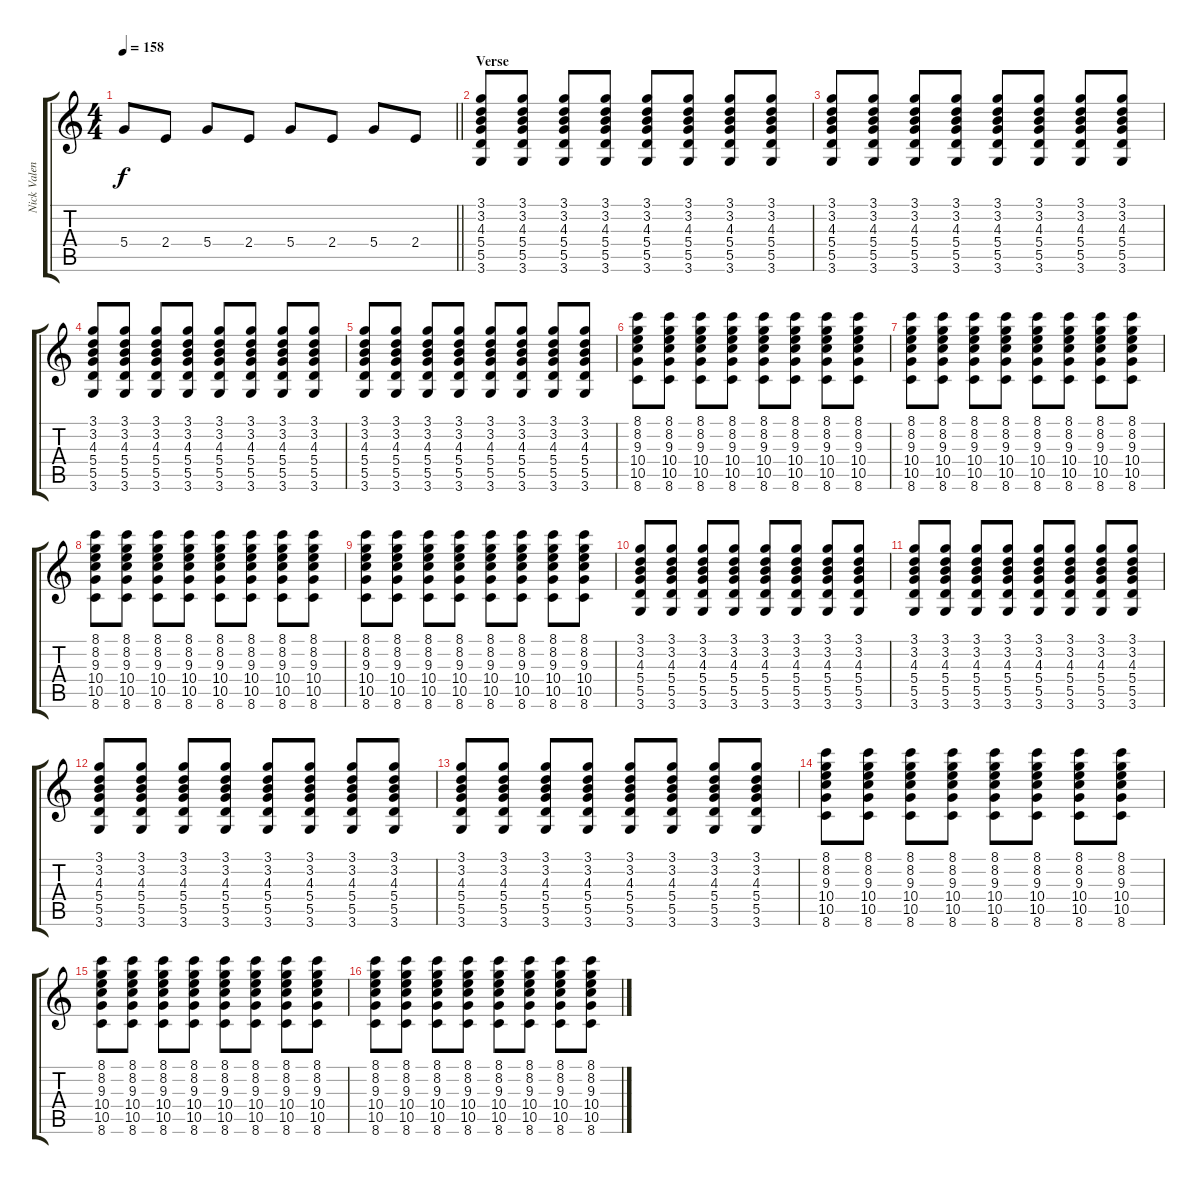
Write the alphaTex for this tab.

\track ("Nick Valensi" "Nick Valen") {instrument overdrivenguitar}
\staff {score tabs}
\tuning (E4 B3 G3 D3 A2 E2) {hide}
\ts (4 4)
\tempo 158
\clef g2
\barLineRight lightlight
\ks c
5.4.8{dy f} 2.4.8 5.4.8 2.4.8 5.4.8 2.4.8 5.4.8 2.4.8 |
\section ("" "Verse")
(3.1 3.2 4.3 5.4 5.5 3.6).8 (3.1 3.2 4.3 5.4 5.5 3.6).8 (3.1 3.2 4.3 5.4 5.5 3.6).8 (3.1 3.2 4.3 5.4 5.5 3.6).8 (3.1 3.2 4.3 5.4 5.5 3.6).8 (3.1 3.2 4.3 5.4 5.5 3.6).8 (3.1 3.2 4.3 5.4 5.5 3.6).8 (3.1 3.2 4.3 5.4 5.5 3.6).8 |
(3.1 3.2 4.3 5.4 5.5 3.6).8 (3.1 3.2 4.3 5.4 5.5 3.6).8 (3.1 3.2 4.3 5.4 5.5 3.6).8 (3.1 3.2 4.3 5.4 5.5 3.6).8 (3.1 3.2 4.3 5.4 5.5 3.6).8 (3.1 3.2 4.3 5.4 5.5 3.6).8 (3.1 3.2 4.3 5.4 5.5 3.6).8 (3.1 3.2 4.3 5.4 5.5 3.6).8 |
(3.1 3.2 4.3 5.4 5.5 3.6).8 (3.1 3.2 4.3 5.4 5.5 3.6).8 (3.1 3.2 4.3 5.4 5.5 3.6).8 (3.1 3.2 4.3 5.4 5.5 3.6).8 (3.1 3.2 4.3 5.4 5.5 3.6).8 (3.1 3.2 4.3 5.4 5.5 3.6).8 (3.1 3.2 4.3 5.4 5.5 3.6).8 (3.1 3.2 4.3 5.4 5.5 3.6).8 |
(3.1 3.2 4.3 5.4 5.5 3.6).8 (3.1 3.2 4.3 5.4 5.5 3.6).8 (3.1 3.2 4.3 5.4 5.5 3.6).8 (3.1 3.2 4.3 5.4 5.5 3.6).8 (3.1 3.2 4.3 5.4 5.5 3.6).8 (3.1 3.2 4.3 5.4 5.5 3.6).8 (3.1 3.2 4.3 5.4 5.5 3.6).8 (3.1 3.2 4.3 5.4 5.5 3.6).8 |
(8.1 8.2 9.3 10.4 10.5 8.6).8 (8.1 8.2 9.3 10.4 10.5 8.6).8 (8.1 8.2 9.3 10.4 10.5 8.6).8 (8.1 8.2 9.3 10.4 10.5 8.6).8 (8.1 8.2 9.3 10.4 10.5 8.6).8 (8.1 8.2 9.3 10.4 10.5 8.6).8 (8.1 8.2 9.3 10.4 10.5 8.6).8 (8.1 8.2 9.3 10.4 10.5 8.6).8 |
(8.1 8.2 9.3 10.4 10.5 8.6).8 (8.1 8.2 9.3 10.4 10.5 8.6).8 (8.1 8.2 9.3 10.4 10.5 8.6).8 (8.1 8.2 9.3 10.4 10.5 8.6).8 (8.1 8.2 9.3 10.4 10.5 8.6).8 (8.1 8.2 9.3 10.4 10.5 8.6).8 (8.1 8.2 9.3 10.4 10.5 8.6).8 (8.1 8.2 9.3 10.4 10.5 8.6).8 |
(8.1 8.2 9.3 10.4 10.5 8.6).8 (8.1 8.2 9.3 10.4 10.5 8.6).8 (8.1 8.2 9.3 10.4 10.5 8.6).8 (8.1 8.2 9.3 10.4 10.5 8.6).8 (8.1 8.2 9.3 10.4 10.5 8.6).8 (8.1 8.2 9.3 10.4 10.5 8.6).8 (8.1 8.2 9.3 10.4 10.5 8.6).8 (8.1 8.2 9.3 10.4 10.5 8.6).8 |
(8.1 8.2 9.3 10.4 10.5 8.6).8 (8.1 8.2 9.3 10.4 10.5 8.6).8 (8.1 8.2 9.3 10.4 10.5 8.6).8 (8.1 8.2 9.3 10.4 10.5 8.6).8 (8.1 8.2 9.3 10.4 10.5 8.6).8 (8.1 8.2 9.3 10.4 10.5 8.6).8 (8.1 8.2 9.3 10.4 10.5 8.6).8 (8.1 8.2 9.3 10.4 10.5 8.6).8 |
(3.1 3.2 4.3 5.4 5.5 3.6).8 (3.1 3.2 4.3 5.4 5.5 3.6).8 (3.1 3.2 4.3 5.4 5.5 3.6).8 (3.1 3.2 4.3 5.4 5.5 3.6).8 (3.1 3.2 4.3 5.4 5.5 3.6).8 (3.1 3.2 4.3 5.4 5.5 3.6).8 (3.1 3.2 4.3 5.4 5.5 3.6).8 (3.1 3.2 4.3 5.4 5.5 3.6).8 |
(3.1 3.2 4.3 5.4 5.5 3.6).8 (3.1 3.2 4.3 5.4 5.5 3.6).8 (3.1 3.2 4.3 5.4 5.5 3.6).8 (3.1 3.2 4.3 5.4 5.5 3.6).8 (3.1 3.2 4.3 5.4 5.5 3.6).8 (3.1 3.2 4.3 5.4 5.5 3.6).8 (3.1 3.2 4.3 5.4 5.5 3.6).8 (3.1 3.2 4.3 5.4 5.5 3.6).8 |
(3.1 3.2 4.3 5.4 5.5 3.6).8 (3.1 3.2 4.3 5.4 5.5 3.6).8 (3.1 3.2 4.3 5.4 5.5 3.6).8 (3.1 3.2 4.3 5.4 5.5 3.6).8 (3.1 3.2 4.3 5.4 5.5 3.6).8 (3.1 3.2 4.3 5.4 5.5 3.6).8 (3.1 3.2 4.3 5.4 5.5 3.6).8 (3.1 3.2 4.3 5.4 5.5 3.6).8 |
(3.1 3.2 4.3 5.4 5.5 3.6).8 (3.1 3.2 4.3 5.4 5.5 3.6).8 (3.1 3.2 4.3 5.4 5.5 3.6).8 (3.1 3.2 4.3 5.4 5.5 3.6).8 (3.1 3.2 4.3 5.4 5.5 3.6).8 (3.1 3.2 4.3 5.4 5.5 3.6).8 (3.1 3.2 4.3 5.4 5.5 3.6).8 (3.1 3.2 4.3 5.4 5.5 3.6).8 |
(8.1 8.2 9.3 10.4 10.5 8.6).8 (8.1 8.2 9.3 10.4 10.5 8.6).8 (8.1 8.2 9.3 10.4 10.5 8.6).8 (8.1 8.2 9.3 10.4 10.5 8.6).8 (8.1 8.2 9.3 10.4 10.5 8.6).8 (8.1 8.2 9.3 10.4 10.5 8.6).8 (8.1 8.2 9.3 10.4 10.5 8.6).8 (8.1 8.2 9.3 10.4 10.5 8.6).8 |
(8.1 8.2 9.3 10.4 10.5 8.6).8 (8.1 8.2 9.3 10.4 10.5 8.6).8 (8.1 8.2 9.3 10.4 10.5 8.6).8 (8.1 8.2 9.3 10.4 10.5 8.6).8 (8.1 8.2 9.3 10.4 10.5 8.6).8 (8.1 8.2 9.3 10.4 10.5 8.6).8 (8.1 8.2 9.3 10.4 10.5 8.6).8 (8.1 8.2 9.3 10.4 10.5 8.6).8 |
(8.1 8.2 9.3 10.4 10.5 8.6).8 (8.1 8.2 9.3 10.4 10.5 8.6).8 (8.1 8.2 9.3 10.4 10.5 8.6).8 (8.1 8.2 9.3 10.4 10.5 8.6).8 (8.1 8.2 9.3 10.4 10.5 8.6).8 (8.1 8.2 9.3 10.4 10.5 8.6).8 (8.1 8.2 9.3 10.4 10.5 8.6).8 (8.1 8.2 9.3 10.4 10.5 8.6).8
